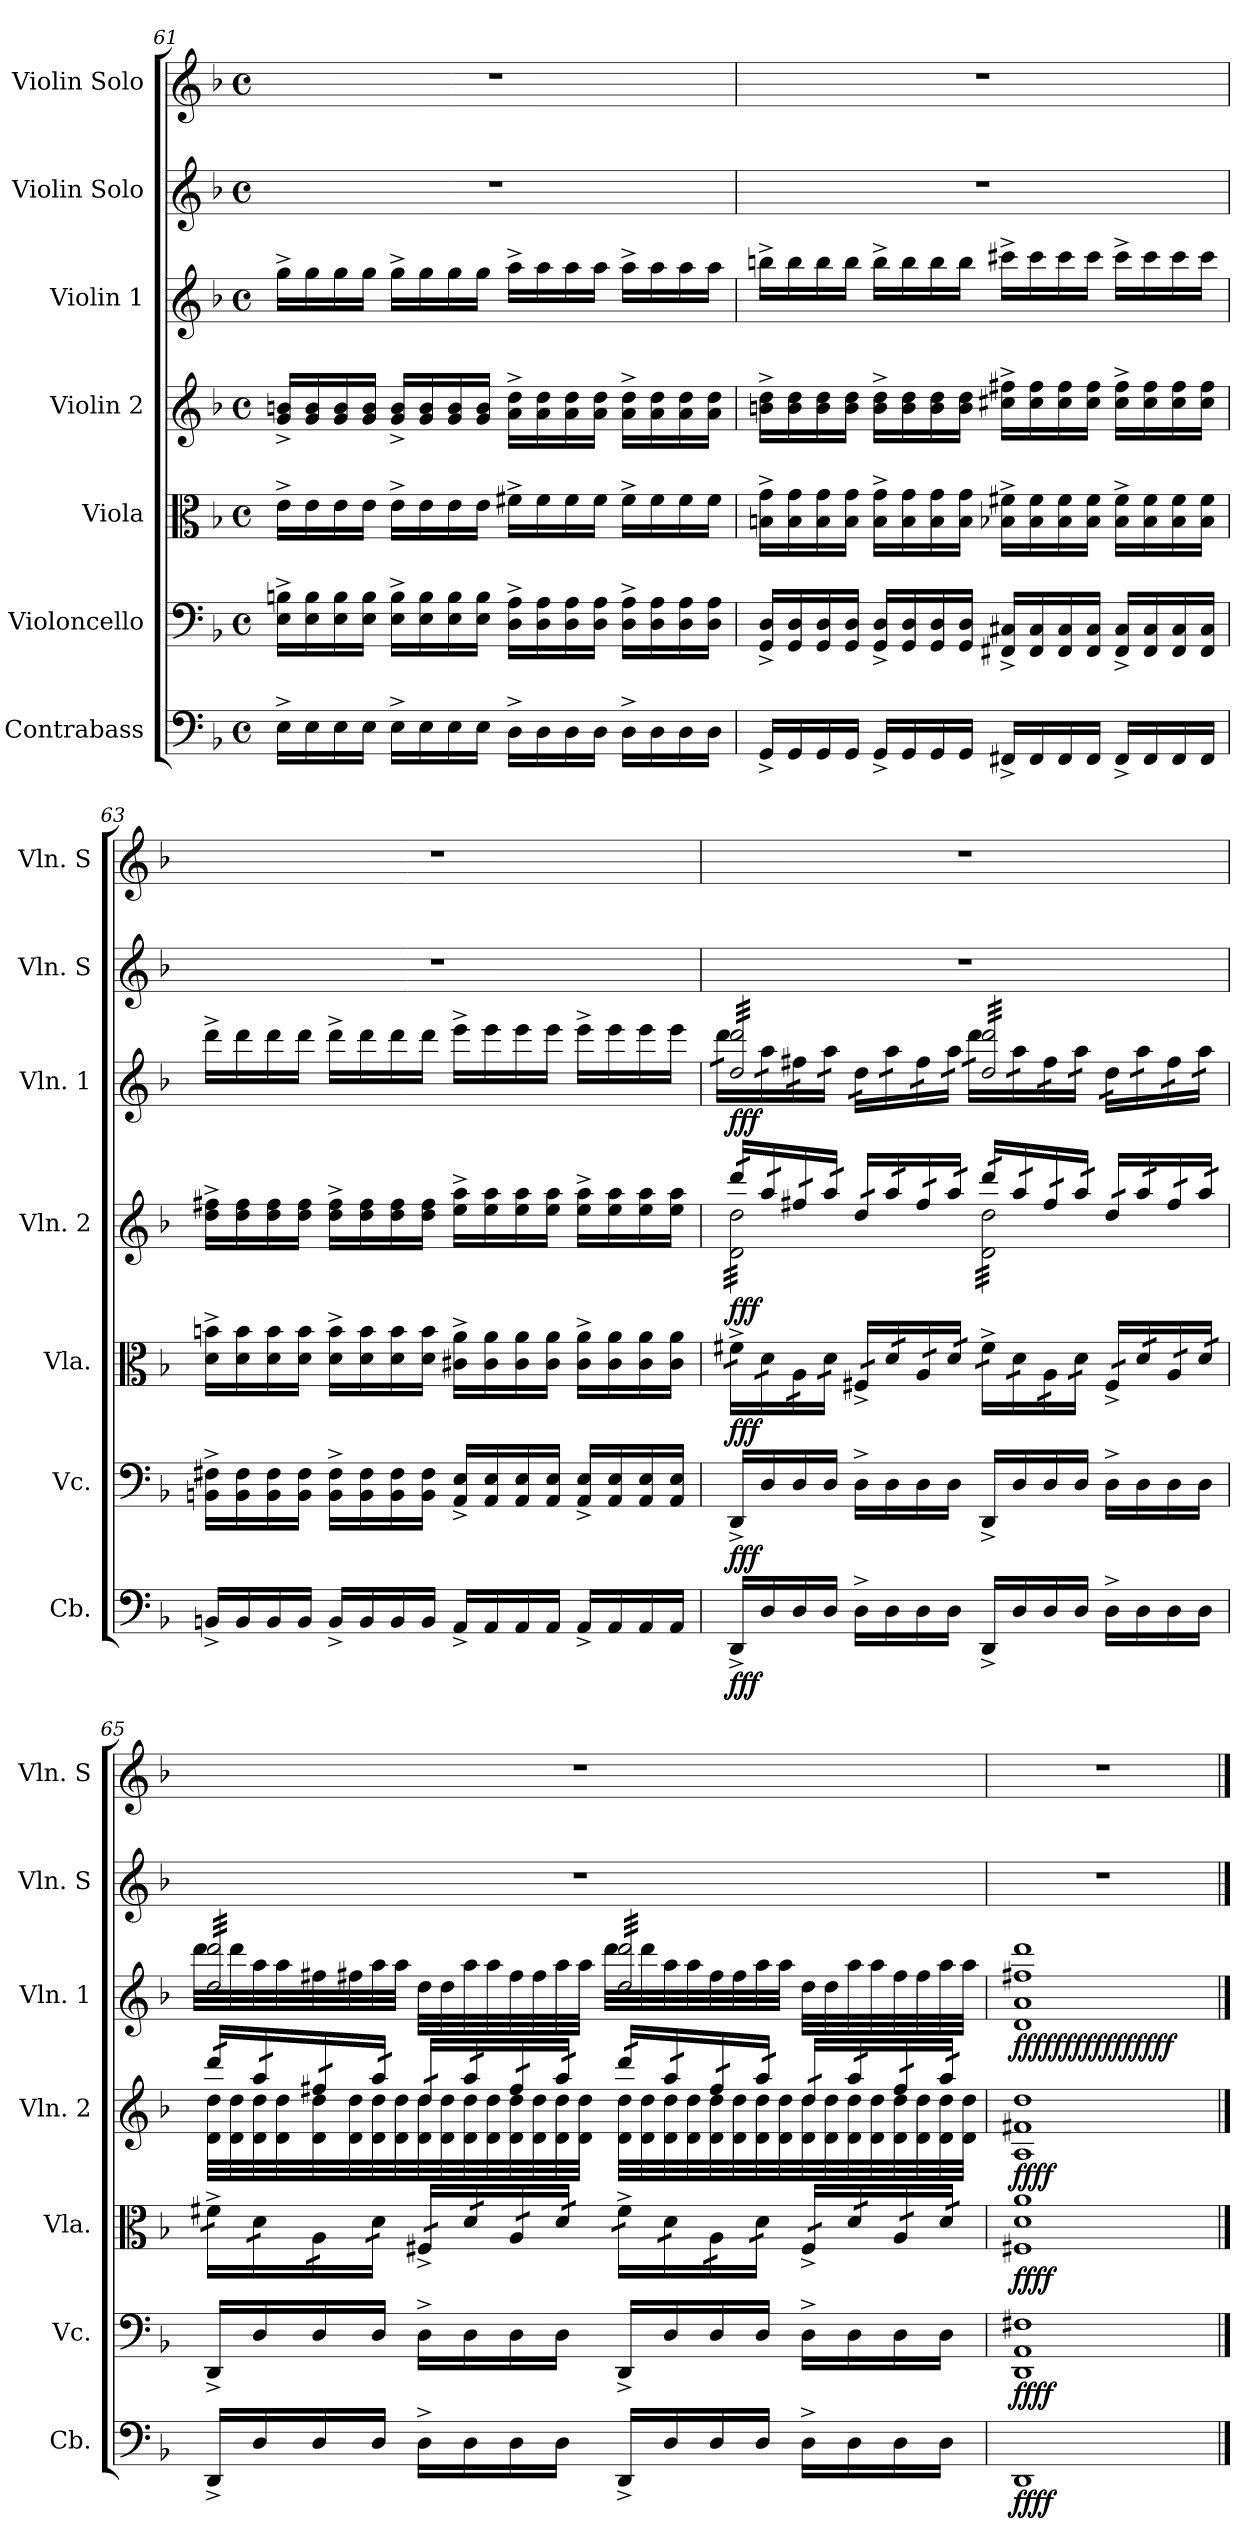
**kern	**dynam	**kern	**dynam	**kern	**dynam	**kern	**dynam	**kern	**dynam	**kern	**kern
*part7	*part7	*part6	*part6	*part5	*part5	*part4	*part4	*part3	*part3	*part2	*part1
*staff7	*staff7	*staff6	*staff6	*staff5	*staff5	*staff4	*staff4	*staff3	*staff3	*staff2	*staff1
*I"Contrabass	*	*I"Violoncello	*	*I"Viola	*	*I"Violin 2	*	*I"Violin 1	*	*I"Violin Solo	*I"Violin Solo
*I'Cb.	*	*I'Vc.	*	*I'Vla.	*	*I'Vln. 2	*	*I'Vln. 1	*	*I'Vln. S	*I'Vln. S
!!LO:PB:g=z
*clefF4	*	*clefF4	*	*clefC3	*	*clefG2	*	*clefG2	*	*clefG2	*clefG2
*ITrd7c12	*	*	*	*	*	*	*	*	*	*	*
*k[b-]	*	*k[b-]	*	*k[b-]	*	*k[b-]	*	*k[b-]	*	*k[b-]	*k[b-]
*M4/4	*	*M4/4	*	*M4/4	*	*M4/4	*	*M4/4	*	*M4/4	*M4/4
*met(c)	*	*met(c)	*	*met(c)	*	*met(c)	*	*met(c)	*	*met(c)	*met(c)
=61	=61	=61	=61	=61	=61	=61	=61	=61	=61	=61	=61
16EE^\LL	.	16E\^ 16Bn\^LL	.	16e^\LL	.	16g/^ 16bn/^LL	.	16gg^\LL	.	1r	1r
16EE\	.	16E\ 16B\	.	16e\	.	16g/ 16b/	.	16gg\	.	.	.
16EE\	.	16E\ 16B\	.	16e\	.	16g/ 16b/	.	16gg\	.	.	.
16EE\JJ	.	16E\ 16B\JJ	.	16e\JJ	.	16g/ 16b/JJ	.	16gg\JJ	.	.	.
16EE^\LL	.	16E\^ 16B\^LL	.	16e^\LL	.	16g/^ 16b/^LL	.	16gg^\LL	.	.	.
16EE\	.	16E\ 16B\	.	16e\	.	16g/ 16b/	.	16gg\	.	.	.
16EE\	.	16E\ 16B\	.	16e\	.	16g/ 16b/	.	16gg\	.	.	.
16EE\JJ	.	16E\ 16B\JJ	.	16e\JJ	.	16g/ 16b/JJ	.	16gg\JJ	.	.	.
16DD^\LL	.	16D\^ 16A\^LL	.	16f#X^\LL	.	16a\^ 16dd\^LL	.	16aa^\LL	.	.	.
16DD\	.	16D\ 16A\	.	16f#\	.	16a\ 16dd\	.	16aa\	.	.	.
16DD\	.	16D\ 16A\	.	16f#\	.	16a\ 16dd\	.	16aa\	.	.	.
16DD\JJ	.	16D\ 16A\JJ	.	16f#\JJ	.	16a\ 16dd\JJ	.	16aa\JJ	.	.	.
16DD^\LL	.	16D\^ 16A\^LL	.	16f#^\LL	.	16a\^ 16dd\^LL	.	16aa^\LL	.	.	.
16DD\	.	16D\ 16A\	.	16f#\	.	16a\ 16dd\	.	16aa\	.	.	.
16DD\	.	16D\ 16A\	.	16f#\	.	16a\ 16dd\	.	16aa\	.	.	.
16DD\JJ	.	16D\ 16A\JJ	.	16f#\JJ	.	16a\ 16dd\JJ	.	16aa\JJ	.	.	.
!!LO:PB:g=z
=62	=62	=62	=62	=62	=62	=62	=62	=62	=62	=62	=62
16GGG^/LL	.	16GG/^ 16D/^LL	.	16Bn\^ 16g\^LL	.	16bn\^ 16dd\^LL	.	16bbn^\LL	.	1r	1r
16GGG/	.	16GG/ 16D/	.	16B\ 16g\	.	16b\ 16dd\	.	16bb\	.	.	.
16GGG/	.	16GG/ 16D/	.	16B\ 16g\	.	16b\ 16dd\	.	16bb\	.	.	.
16GGG/JJ	.	16GG/ 16D/JJ	.	16B\ 16g\JJ	.	16b\ 16dd\JJ	.	16bb\JJ	.	.	.
16GGG^/LL	.	16GG/^ 16D/^LL	.	16B\^ 16g\^LL	.	16b\^ 16dd\^LL	.	16bb^\LL	.	.	.
16GGG/	.	16GG/ 16D/	.	16B\ 16g\	.	16b\ 16dd\	.	16bb\	.	.	.
16GGG/	.	16GG/ 16D/	.	16B\ 16g\	.	16b\ 16dd\	.	16bb\	.	.	.
16GGG/JJ	.	16GG/ 16D/JJ	.	16B\ 16g\JJ	.	16b\ 16dd\JJ	.	16bb\JJ	.	.	.
16FFF#X^/LL	.	16FF#X/^ 16C#X/^LL	.	16B-X\^ 16f#X\^LL	.	16cc#X\^ 16ff#X\^LL	.	16ccc#X^\LL	.	.	.
16FFF#/	.	16FF#/ 16C#/	.	16B-\ 16f#\	.	16cc#\ 16ff#\	.	16ccc#\	.	.	.
16FFF#/	.	16FF#/ 16C#/	.	16B-\ 16f#\	.	16cc#\ 16ff#\	.	16ccc#\	.	.	.
16FFF#/JJ	.	16FF#/ 16C#/JJ	.	16B-\ 16f#\JJ	.	16cc#\ 16ff#\JJ	.	16ccc#\JJ	.	.	.
16FFF#^/LL	.	16FF#/^ 16C#/^LL	.	16B-\^ 16f#\^LL	.	16cc#\^ 16ff#\^LL	.	16ccc#^\LL	.	.	.
16FFF#/	.	16FF#/ 16C#/	.	16B-\ 16f#\	.	16cc#\ 16ff#\	.	16ccc#\	.	.	.
16FFF#/	.	16FF#/ 16C#/	.	16B-\ 16f#\	.	16cc#\ 16ff#\	.	16ccc#\	.	.	.
16FFF#/JJ	.	16FF#/ 16C#/JJ	.	16B-\ 16f#\JJ	.	16cc#\ 16ff#\JJ	.	16ccc#\JJ	.	.	.
!!LO:PB:g=z
=63	=63	=63	=63	=63	=63	=63	=63	=63	=63	=63	=63
16BBBn^/LL	.	16BBn\^ 16F#X\^LL	.	16d\^ 16bn\^LL	.	16dd\^ 16ff#X\^LL	.	16ddd^\LL	.	1r	1r
16BBB/	.	16BB\ 16F#\	.	16d\ 16b\	.	16dd\ 16ff#\	.	16ddd\	.	.	.
16BBB/	.	16BB\ 16F#\	.	16d\ 16b\	.	16dd\ 16ff#\	.	16ddd\	.	.	.
16BBB/JJ	.	16BB\ 16F#\JJ	.	16d\ 16b\JJ	.	16dd\ 16ff#\JJ	.	16ddd\JJ	.	.	.
16BBB^/LL	.	16BB\^ 16F#\^LL	.	16d\^ 16b\^LL	.	16dd\^ 16ff#\^LL	.	16ddd^\LL	.	.	.
16BBB/	.	16BB\ 16F#\	.	16d\ 16b\	.	16dd\ 16ff#\	.	16ddd\	.	.	.
16BBB/	.	16BB\ 16F#\	.	16d\ 16b\	.	16dd\ 16ff#\	.	16ddd\	.	.	.
16BBB/JJ	.	16BB\ 16F#\JJ	.	16d\ 16b\JJ	.	16dd\ 16ff#\JJ	.	16ddd\JJ	.	.	.
16AAA^/LL	.	16AA/^ 16E/^LL	.	16c#X\^ 16a\^LL	.	16ee\^ 16aa\^LL	.	16eee^\LL	.	.	.
16AAA/	.	16AA/ 16E/	.	16c#\ 16a\	.	16ee\ 16aa\	.	16eee\	.	.	.
16AAA/	.	16AA/ 16E/	.	16c#\ 16a\	.	16ee\ 16aa\	.	16eee\	.	.	.
16AAA/JJ	.	16AA/ 16E/JJ	.	16c#\ 16a\JJ	.	16ee\ 16aa\JJ	.	16eee\JJ	.	.	.
16AAA^/LL	.	16AA/^ 16E/^LL	.	16c#\^ 16a\^LL	.	16ee\^ 16aa\^LL	.	16eee^\LL	.	.	.
16AAA/	.	16AA/ 16E/	.	16c#\ 16a\	.	16ee\ 16aa\	.	16eee\	.	.	.
16AAA/	.	16AA/ 16E/	.	16c#\ 16a\	.	16ee\ 16aa\	.	16eee\	.	.	.
16AAA/JJ	.	16AA/ 16E/JJ	.	16c#\ 16a\JJ	.	16ee\ 16aa\JJ	.	16eee\JJ	.	.	.
!!LO:PB:g=z
=64	=64	=64	=64	=64	=64	=64	=64	=64	=64	=64	=64
*	*	*	*	*	*	*^	*	*^	*	*	*
!	!LO:DY:b	!	!LO:DY:b	!	!LO:DY:b	!	!	!LO:DY:b	!	!	!LO:DY:b	!	!
*	*	*	*	*tremolo	*	*	*	*	*	*	*	*	*
*	*	*	*	*	*	*tremolo	*	*	*	*	*	*	*
*	*	*	*	*	*	*	*	*	*tremolo	*	*	*	*
16DDD^/LL	fff	16DD^/LL	fff	32f#X^\LLL	fff	32ddd/LLL	32d\ 32dd\LLL	fff	32dd/ 32ddd/LLL	32ddd\LLL	fff	1r	1r
.	.	.	.	32f#X^\	.	32ddd/	32d\ 32dd\	.	32dd/ 32ddd/	32ddd\	.	.	.
16DD/	.	16D/	.	32d\	.	32aa/	32d\ 32dd\	.	32dd/ 32ddd/	32aa\	.	.	.
.	.	.	.	32d\	.	32aa/	32d\ 32dd\	.	32dd/ 32ddd/	32aa\	.	.	.
16DD/	.	16D/	.	32A\	.	32ff#X/	32d\ 32dd\	.	32dd/ 32ddd/	32ff#X\	.	.	.
.	.	.	.	32A\	.	32ff#X/	32d\ 32dd\	.	32dd/ 32ddd/	32ff#X\	.	.	.
16DD/JJ	.	16D/JJ	.	32d\	.	32aa/	32d\ 32dd\	.	32dd/ 32ddd/	32aa\	.	.	.
.	.	.	.	32d\JJJ	.	32aa/JJJ	32d\ 32dd\	.	32dd/ 32ddd/	32aa\JJJ	.	.	.
16DD^\LL	.	16D^\LL	.	32F#X^/LLL	.	32dd/LLL	32d\ 32dd\	.	32dd/ 32ddd/	32dd\LLL	.	.	.
.	.	.	.	32F#X^/	.	32dd/	32d\ 32dd\	.	32dd/ 32ddd/	32dd\	.	.	.
16DD\	.	16D\	.	32d/	.	32aa/	32d\ 32dd\	.	32dd/ 32ddd/	32aa\	.	.	.
.	.	.	.	32d/	.	32aa/	32d\ 32dd\	.	32dd/ 32ddd/	32aa\	.	.	.
16DD\	.	16D\	.	32A/	.	32ff#/	32d\ 32dd\	.	32dd/ 32ddd/	32ff#\	.	.	.
.	.	.	.	32A/	.	32ff#/	32d\ 32dd\	.	32dd/ 32ddd/	32ff#\	.	.	.
16DD\JJ	.	16D\JJ	.	32d/	.	32aa/	32d\ 32dd\	.	32dd/ 32ddd/	32aa\	.	.	.
.	.	.	.	32d/JJJ	.	32aa/JJJ	32d\ 32dd\JJJ	.	32dd/ 32ddd/JJJ	32aa\JJJ	.	.	.
16DDD^/LL	.	16DD^/LL	.	32f#^\LLL	.	32ddd/LLL	32d\ 32dd\LLL	.	32dd/ 32ddd/LLL	32ddd\LLL	.	.	.
.	.	.	.	32f#^\	.	32ddd/	32d\ 32dd\	.	32dd/ 32ddd/	32ddd\	.	.	.
16DD/	.	16D/	.	32d\	.	32aa/	32d\ 32dd\	.	32dd/ 32ddd/	32aa\	.	.	.
.	.	.	.	32d\	.	32aa/	32d\ 32dd\	.	32dd/ 32ddd/	32aa\	.	.	.
16DD/	.	16D/	.	32A\	.	32ff#/	32d\ 32dd\	.	32dd/ 32ddd/	32ff#\	.	.	.
.	.	.	.	32A\	.	32ff#/	32d\ 32dd\	.	32dd/ 32ddd/	32ff#\	.	.	.
16DD/JJ	.	16D/JJ	.	32d\	.	32aa/	32d\ 32dd\	.	32dd/ 32ddd/	32aa\	.	.	.
.	.	.	.	32d\JJJ	.	32aa/JJJ	32d\ 32dd\	.	32dd/ 32ddd/	32aa\JJJ	.	.	.
16DD^\LL	.	16D^\LL	.	32F#^/LLL	.	32dd/LLL	32d\ 32dd\	.	32dd/ 32ddd/	32dd\LLL	.	.	.
.	.	.	.	32F#^/	.	32dd/	32d\ 32dd\	.	32dd/ 32ddd/	32dd\	.	.	.
16DD\	.	16D\	.	32d/	.	32aa/	32d\ 32dd\	.	32dd/ 32ddd/	32aa\	.	.	.
.	.	.	.	32d/	.	32aa/	32d\ 32dd\	.	32dd/ 32ddd/	32aa\	.	.	.
16DD\	.	16D\	.	32A/	.	32ff#/	32d\ 32dd\	.	32dd/ 32ddd/	32ff#\	.	.	.
.	.	.	.	32A/	.	32ff#/	32d\ 32dd\	.	32dd/ 32ddd/	32ff#\	.	.	.
16DD\JJ	.	16D\JJ	.	32d/	.	32aa/	32d\ 32dd\	.	32dd/ 32ddd/	32aa\	.	.	.
.	.	.	.	32d/JJJ	.	32aa/JJJ	32d\ 32dd\JJJ	.	32dd/ 32ddd/JJJ	32aa\JJJ	.	.	.
!!LO:PB:g=z
=65	=65	=65	=65	=65	=65	=65	=65	=65	=65	=65	=65	=65	=65
16DDD^/LL	.	16DD^/LL	.	32f#X^\LLL	.	32ddd/LLL	32d\ 32dd\LLL	.	32dd/ 32ddd/LLL	32ddd\LLL	.	1r	1r
.	.	.	.	32f#X^\	.	32ddd/	32d\ 32dd\	.	32dd/ 32ddd/	32ddd\	.	.	.
16DD/	.	16D/	.	32d\	.	32aa/	32d\ 32dd\	.	32dd/ 32ddd/	32aa\	.	.	.
.	.	.	.	32d\	.	32aa/	32d\ 32dd\	.	32dd/ 32ddd/	32aa\	.	.	.
16DD/	.	16D/	.	32A\	.	32ff#X/	32d\ 32dd\	.	32dd/ 32ddd/	32ff#X\	.	.	.
.	.	.	.	32A\	.	32ff#X/	32d\ 32dd\	.	32dd/ 32ddd/	32ff#X\	.	.	.
16DD/JJ	.	16D/JJ	.	32d\	.	32aa/	32d\ 32dd\	.	32dd/ 32ddd/	32aa\	.	.	.
.	.	.	.	32d\JJJ	.	32aa/JJJ	32d\ 32dd\	.	32dd/ 32ddd/	32aa\JJJ	.	.	.
16DD^\LL	.	16D^\LL	.	32F#X^/LLL	.	32dd/LLL	32d\ 32dd\	.	32dd/ 32ddd/	32dd\LLL	.	.	.
.	.	.	.	32F#X^/	.	32dd/	32d\ 32dd\	.	32dd/ 32ddd/	32dd\	.	.	.
16DD\	.	16D\	.	32d/	.	32aa/	32d\ 32dd\	.	32dd/ 32ddd/	32aa\	.	.	.
.	.	.	.	32d/	.	32aa/	32d\ 32dd\	.	32dd/ 32ddd/	32aa\	.	.	.
16DD\	.	16D\	.	32A/	.	32ff#/	32d\ 32dd\	.	32dd/ 32ddd/	32ff#\	.	.	.
.	.	.	.	32A/	.	32ff#/	32d\ 32dd\	.	32dd/ 32ddd/	32ff#\	.	.	.
16DD\JJ	.	16D\JJ	.	32d/	.	32aa/	32d\ 32dd\	.	32dd/ 32ddd/	32aa\	.	.	.
.	.	.	.	32d/JJJ	.	32aa/JJJ	32d\ 32dd\JJJ	.	32dd/ 32ddd/JJJ	32aa\JJJ	.	.	.
16DDD^/LL	.	16DD^/LL	.	32f#^\LLL	.	32ddd/LLL	32d\ 32dd\LLL	.	32dd/ 32ddd/LLL	32ddd\LLL	.	.	.
.	.	.	.	32f#^\	.	32ddd/	32d\ 32dd\	.	32dd/ 32ddd/	32ddd\	.	.	.
16DD/	.	16D/	.	32d\	.	32aa/	32d\ 32dd\	.	32dd/ 32ddd/	32aa\	.	.	.
.	.	.	.	32d\	.	32aa/	32d\ 32dd\	.	32dd/ 32ddd/	32aa\	.	.	.
16DD/	.	16D/	.	32A\	.	32ff#/	32d\ 32dd\	.	32dd/ 32ddd/	32ff#\	.	.	.
.	.	.	.	32A\	.	32ff#/	32d\ 32dd\	.	32dd/ 32ddd/	32ff#\	.	.	.
16DD/JJ	.	16D/JJ	.	32d\	.	32aa/	32d\ 32dd\	.	32dd/ 32ddd/	32aa\	.	.	.
.	.	.	.	32d\JJJ	.	32aa/JJJ	32d\ 32dd\	.	32dd/ 32ddd/	32aa\JJJ	.	.	.
16DD^\LL	.	16D^\LL	.	32F#^/LLL	.	32dd/LLL	32d\ 32dd\	.	32dd/ 32ddd/	32dd\LLL	.	.	.
.	.	.	.	32F#^/	.	32dd/	32d\ 32dd\	.	32dd/ 32ddd/	32dd\	.	.	.
16DD\	.	16D\	.	32d/	.	32aa/	32d\ 32dd\	.	32dd/ 32ddd/	32aa\	.	.	.
.	.	.	.	32d/	.	32aa/	32d\ 32dd\	.	32dd/ 32ddd/	32aa\	.	.	.
16DD\	.	16D\	.	32A/	.	32ff#/	32d\ 32dd\	.	32dd/ 32ddd/	32ff#\	.	.	.
.	.	.	.	32A/	.	32ff#/	32d\ 32dd\	.	32dd/ 32ddd/	32ff#\	.	.	.
16DD\JJ	.	16D\JJ	.	32d/	.	32aa/	32d\ 32dd\	.	32dd/ 32ddd/	32aa\	.	.	.
.	.	.	.	32d/JJJ	.	32aa/JJJ	32d\ 32dd\JJJ	.	32dd/ 32ddd/JJJ	32aa\JJJ	.	.	.
*	*	*	*	*	*	*	*	*	*Xtremolo	*	*	*	*
*	*	*	*	*	*	*Xtremolo	*	*	*	*	*	*	*
*	*	*	*	*Xtremolo	*	*	*	*	*	*	*	*	*
*	*	*	*	*	*	*v	*v	*	*	*	*	*	*
=66	=66	=66	=66	=66	=66	=66	=66	=66	=66	=66	=66	=66
!	!LO:DY:b	!	!LO:DY:b	!	!LO:DY:b	!	!LO:DY:b	!	!	!LO:DY:b	!	!
!	!	!	!	!	!	!	!	!	!	!LO:DY:n=1:b	!	!
!	!	!	!	!	!	!	!	!	!	!LO:DY:n=2:b	!	!
!	!	!	!	!	!	!	!	!	!	!LO:DY:n=3:b	!	!
*	*	*	*	*	*	*	*	*v	*v	*	*	*
1DDD	ffff	1DD 1AA 1F#X	ffff	1F#X 1d 1a	ffff	1A 1f#X 1dd	ffff	1d 1a 1ff#X 1ddd	ffff ffff ffff ffff	1r	1r
==	==	==	==	==	==	==	==	==	==	==	==
*-	*-	*-	*-	*-	*-	*-	*-	*-	*-	*-	*-
